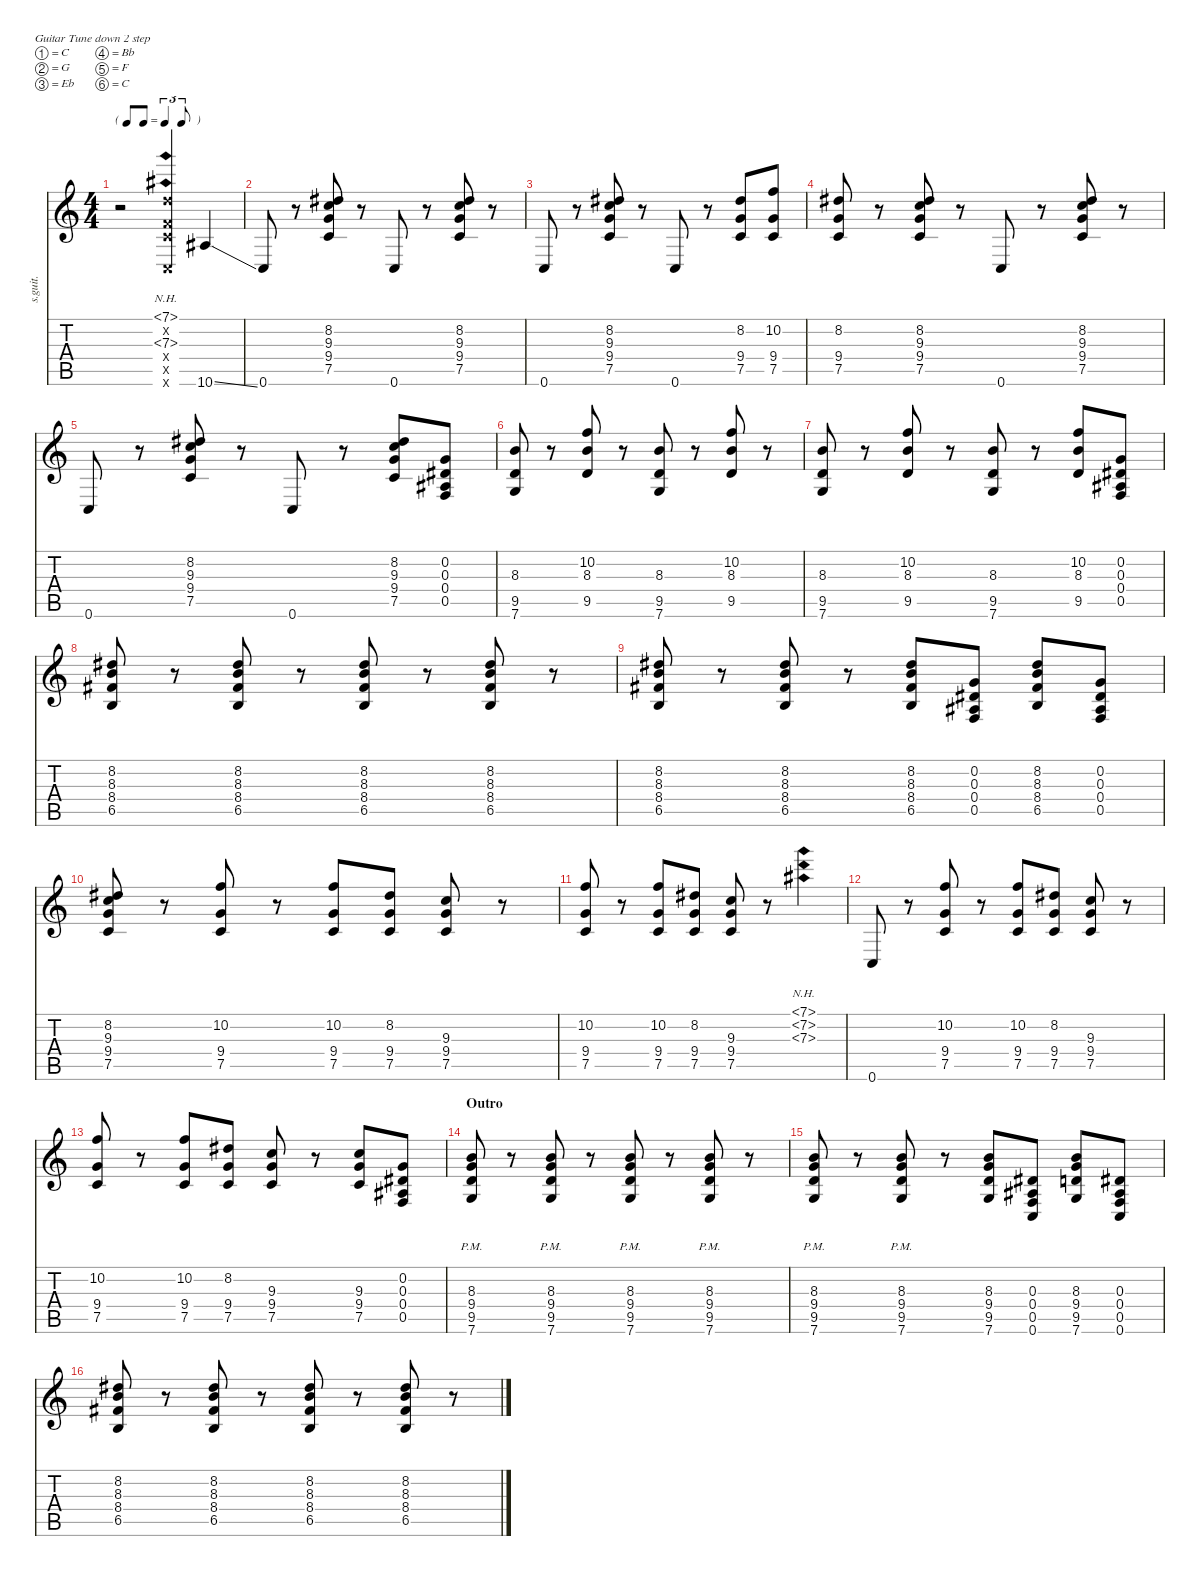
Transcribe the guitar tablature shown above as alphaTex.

\defaultSystemsLayout 4
\hideDynamics
\bracketExtendMode nobrackets
\track ("Josh Homme (Rhythm)" "s.guit.") {instrument electricguitarclean}
\staff {score tabs}
\tuning (C4 G3 Eb3 Bb2 F2 C2)
\ts (4 4)
\tf triplet8th
\tempo (171 hide)
\clef g2
\ks c
r.2{dy mp} (7.1{nh} 7.2{x} 7.3{nh acc #} 7.4{x} 7.5{x} 0.6{x}).4{lyrics (0 "") lyrics (1 "") lyrics (2 "") lyrics (3 "") lyrics (4 "")} 10.6{ss acc #}.4{lyrics (0 "") lyrics (1 "") lyrics (2 "") lyrics (3 "") lyrics (4 "")} |
0.6.8{lyrics (0 "") lyrics (1 "") lyrics (2 "") lyrics (3 "") lyrics (4 "")} r.8 (8.2{acc #} 9.3 9.4 7.5).8{lyrics (0 "") lyrics (1 "") lyrics (2 "") lyrics (3 "") lyrics (4 "")} r.8 0.6.8{lyrics (0 "") lyrics (1 "") lyrics (2 "") lyrics (3 "") lyrics (4 "")} r.8 (8.2{acc #} 9.3 9.4 7.5).8{lyrics (0 "") lyrics (1 "") lyrics (2 "") lyrics (3 "") lyrics (4 "")} r.8 |
0.6.8{lyrics (0 "") lyrics (1 "") lyrics (2 "") lyrics (3 "") lyrics (4 "")} r.8 (8.2{acc #} 9.3 9.4 7.5).8{lyrics (0 "") lyrics (1 "") lyrics (2 "") lyrics (3 "") lyrics (4 "")} r.8 0.6.8{lyrics (0 "") lyrics (1 "") lyrics (2 "") lyrics (3 "") lyrics (4 "")} r.8 (8.2{acc #} 9.4 7.5).8{lyrics (0 "") lyrics (1 "") lyrics (2 "") lyrics (3 "") lyrics (4 "")} (10.2 9.4 7.5).8{lyrics (0 "") lyrics (1 "") lyrics (2 "") lyrics (3 "") lyrics (4 "")} |
(8.2{acc #} 9.4 7.5).8{lyrics (0 "") lyrics (1 "") lyrics (2 "") lyrics (3 "") lyrics (4 "")} r.8 (8.2{acc #} 9.3 9.4 7.5).8{lyrics (0 "") lyrics (1 "") lyrics (2 "") lyrics (3 "") lyrics (4 "")} r.8 0.6.8{lyrics (0 "") lyrics (1 "") lyrics (2 "") lyrics (3 "") lyrics (4 "")} r.8 (8.2{acc #} 9.3 9.4 7.5).8{lyrics (0 "") lyrics (1 "") lyrics (2 "") lyrics (3 "") lyrics (4 "")} r.8 |
0.6.8{lyrics (0 "") lyrics (1 "") lyrics (2 "") lyrics (3 "") lyrics (4 "")} r.8 (8.2{acc #} 9.3 9.4 7.5).8{lyrics (0 "") lyrics (1 "") lyrics (2 "") lyrics (3 "") lyrics (4 "")} r.8 0.6.8{lyrics (0 "") lyrics (1 "") lyrics (2 "") lyrics (3 "") lyrics (4 "")} r.8 (8.2{acc #} 9.3 9.4 7.5).8{lyrics (0 "") lyrics (1 "") lyrics (2 "") lyrics (3 "") lyrics (4 "")} (0.2 0.3{acc #} 0.4{acc #} 0.5).8{lyrics (0 "") lyrics (1 "") lyrics (2 "") lyrics (3 "") lyrics (4 "")} |
(8.3 9.5 7.6).8{lyrics (0 "") lyrics (1 "") lyrics (2 "") lyrics (3 "") lyrics (4 "")} r.8 (10.2 8.3 9.5).8{lyrics (0 "") lyrics (1 "") lyrics (2 "") lyrics (3 "") lyrics (4 "")} r.8 (8.3 9.5 7.6).8{lyrics (0 "") lyrics (1 "") lyrics (2 "") lyrics (3 "") lyrics (4 "")} r.8 (10.2 8.3 9.5).8{lyrics (0 "") lyrics (1 "") lyrics (2 "") lyrics (3 "") lyrics (4 "")} r.8 |
(8.3 9.5 7.6).8{lyrics (0 "") lyrics (1 "") lyrics (2 "") lyrics (3 "") lyrics (4 "")} r.8 (10.2 8.3 9.5).8{lyrics (0 "") lyrics (1 "") lyrics (2 "") lyrics (3 "") lyrics (4 "")} r.8 (8.3 9.5 7.6).8{lyrics (0 "") lyrics (1 "") lyrics (2 "") lyrics (3 "") lyrics (4 "")} r.8 (10.2 8.3 9.5).8{lyrics (0 "") lyrics (1 "") lyrics (2 "") lyrics (3 "") lyrics (4 "")} (0.2 0.3{acc #} 0.4{acc #} 0.5).8{lyrics (0 "") lyrics (1 "") lyrics (2 "") lyrics (3 "") lyrics (4 "")} |
(8.2{acc #} 8.3 8.4{acc #} 6.5).8{lyrics (0 "") lyrics (1 "") lyrics (2 "") lyrics (3 "") lyrics (4 "")} r.8 (8.2{acc #} 8.3 8.4{acc #} 6.5).8{lyrics (0 "") lyrics (1 "") lyrics (2 "") lyrics (3 "") lyrics (4 "")} r.8 (8.2{acc #} 8.3 8.4{acc #} 6.5).8{lyrics (0 "") lyrics (1 "") lyrics (2 "") lyrics (3 "") lyrics (4 "")} r.8 (8.2{acc #} 8.3 8.4{acc #} 6.5).8{lyrics (0 "") lyrics (1 "") lyrics (2 "") lyrics (3 "") lyrics (4 "")} r.8 |
(8.2{acc #} 8.3 8.4{acc #} 6.5).8{lyrics (0 "") lyrics (1 "") lyrics (2 "") lyrics (3 "") lyrics (4 "")} r.8 (8.2{acc #} 8.3 8.4{acc #} 6.5).8{lyrics (0 "") lyrics (1 "") lyrics (2 "") lyrics (3 "") lyrics (4 "")} r.8 (8.2{acc #} 8.3 8.4{acc #} 6.5).8{lyrics (0 "") lyrics (1 "") lyrics (2 "") lyrics (3 "") lyrics (4 "")} (0.2 0.3{acc #} 0.4{acc #} 0.5).8{lyrics (0 "") lyrics (1 "") lyrics (2 "") lyrics (3 "") lyrics (4 "")} (8.2{acc #} 8.3 8.4{acc #} 6.5).8{lyrics (0 "") lyrics (1 "") lyrics (2 "") lyrics (3 "") lyrics (4 "")} (0.2 0.3{acc #} 0.4{acc #} 0.5).8{lyrics (0 "") lyrics (1 "") lyrics (2 "") lyrics (3 "") lyrics (4 "")} |
(8.2{acc #} 9.3 9.4 7.5).8{lyrics (0 "") lyrics (1 "") lyrics (2 "") lyrics (3 "") lyrics (4 "")} r.8 (10.2 9.4 7.5).8{lyrics (0 "") lyrics (1 "") lyrics (2 "") lyrics (3 "") lyrics (4 "")} r.8 (10.2 9.4 7.5).8{lyrics (0 "") lyrics (1 "") lyrics (2 "") lyrics (3 "") lyrics (4 "")} (8.2{acc #} 9.4 7.5).8{lyrics (0 "") lyrics (1 "") lyrics (2 "") lyrics (3 "") lyrics (4 "")} (9.3 9.4 7.5).8{lyrics (0 "") lyrics (1 "") lyrics (2 "") lyrics (3 "") lyrics (4 "")} r.8 |
(10.2 9.4 7.5).8{lyrics (0 "") lyrics (1 "") lyrics (2 "") lyrics (3 "") lyrics (4 "")} r.8 (10.2 9.4 7.5).8{lyrics (0 "") lyrics (1 "") lyrics (2 "") lyrics (3 "") lyrics (4 "")} (8.2{acc #} 9.4 7.5).8{lyrics (0 "") lyrics (1 "") lyrics (2 "") lyrics (3 "") lyrics (4 "")} (9.3 9.4 7.5).8{lyrics (0 "") lyrics (1 "") lyrics (2 "") lyrics (3 "") lyrics (4 "")} r.8 (7.1{nh} 7.2{nh} 7.3{nh acc #}).4{lyrics (0 "") lyrics (1 "") lyrics (2 "") lyrics (3 "") lyrics (4 "")} |
0.6.8{lyrics (0 "") lyrics (1 "") lyrics (2 "") lyrics (3 "") lyrics (4 "")} r.8 (10.2 9.4 7.5).8{lyrics (0 "") lyrics (1 "") lyrics (2 "") lyrics (3 "") lyrics (4 "")} r.8 (10.2 9.4 7.5).8{lyrics (0 "") lyrics (1 "") lyrics (2 "") lyrics (3 "") lyrics (4 "")} (8.2{acc #} 9.4 7.5).8{lyrics (0 "") lyrics (1 "") lyrics (2 "") lyrics (3 "") lyrics (4 "")} (9.3 9.4 7.5).8{lyrics (0 "") lyrics (1 "") lyrics (2 "") lyrics (3 "") lyrics (4 "")} r.8 |
(10.2 9.4 7.5).8{lyrics (0 "") lyrics (1 "") lyrics (2 "") lyrics (3 "") lyrics (4 "")} r.8 (10.2 9.4 7.5).8{lyrics (0 "") lyrics (1 "") lyrics (2 "") lyrics (3 "") lyrics (4 "")} (8.2{acc #} 9.4 7.5).8{lyrics (0 "") lyrics (1 "") lyrics (2 "") lyrics (3 "") lyrics (4 "")} (9.3 9.4 7.5).8{lyrics (0 "") lyrics (1 "") lyrics (2 "") lyrics (3 "") lyrics (4 "")} r.8 (9.3 9.4 7.5).8{lyrics (0 "") lyrics (1 "") lyrics (2 "") lyrics (3 "") lyrics (4 "")} (0.2 0.3{acc #} 0.4{acc #} 0.5).8{lyrics (0 "") lyrics (1 "") lyrics (2 "") lyrics (3 "") lyrics (4 "")} |
\section ("" "Outro")
(8.3{pm} 9.4{pm} 9.5{pm} 7.6{pm}).8{lyrics (0 "") lyrics (1 "") lyrics (2 "") lyrics (3 "") lyrics (4 "")} r.8 (8.3{pm} 9.4{pm} 9.5{pm} 7.6{pm}).8{lyrics (0 "") lyrics (1 "") lyrics (2 "") lyrics (3 "") lyrics (4 "")} r.8 (8.3{pm} 9.4{pm} 9.5{pm} 7.6{pm}).8{lyrics (0 "") lyrics (1 "") lyrics (2 "") lyrics (3 "") lyrics (4 "")} r.8 (8.3{pm} 9.4{pm} 9.5{pm} 7.6{pm}).8{lyrics (0 "") lyrics (1 "") lyrics (2 "") lyrics (3 "") lyrics (4 "")} r.8 |
(8.3{pm} 9.4{pm} 9.5{pm} 7.6{pm}).8{lyrics (0 "") lyrics (1 "") lyrics (2 "") lyrics (3 "") lyrics (4 "")} r.8 (8.3{pm} 9.4{pm} 9.5{pm} 7.6{pm}).8{lyrics (0 "") lyrics (1 "") lyrics (2 "") lyrics (3 "") lyrics (4 "")} r.8 (8.3 9.4 9.5 7.6).8{lyrics (0 "") lyrics (1 "") lyrics (2 "") lyrics (3 "") lyrics (4 "")} (0.3{acc #} 0.4{acc #} 0.5 0.6).8{lyrics (0 "") lyrics (1 "") lyrics (2 "") lyrics (3 "") lyrics (4 "")} (8.3 9.4 9.5 7.6).8{lyrics (0 "") lyrics (1 "") lyrics (2 "") lyrics (3 "") lyrics (4 "")} (0.3{acc #} 0.4{acc #} 0.5 0.6).8{lyrics (0 "") lyrics (1 "") lyrics (2 "") lyrics (3 "") lyrics (4 "")} |
(8.2{acc #} 8.3 8.4{acc #} 6.5).8{lyrics (0 "") lyrics (1 "") lyrics (2 "") lyrics (3 "") lyrics (4 "")} r.8 (8.2{acc #} 8.3 8.4{acc #} 6.5).8{lyrics (0 "") lyrics (1 "") lyrics (2 "") lyrics (3 "") lyrics (4 "")} r.8 (8.2{acc #} 8.3 8.4{acc #} 6.5).8{lyrics (0 "") lyrics (1 "") lyrics (2 "") lyrics (3 "") lyrics (4 "")} r.8 (8.2{acc #} 8.3 8.4{acc #} 6.5).8{lyrics (0 "") lyrics (1 "") lyrics (2 "") lyrics (3 "") lyrics (4 "")} r.8
